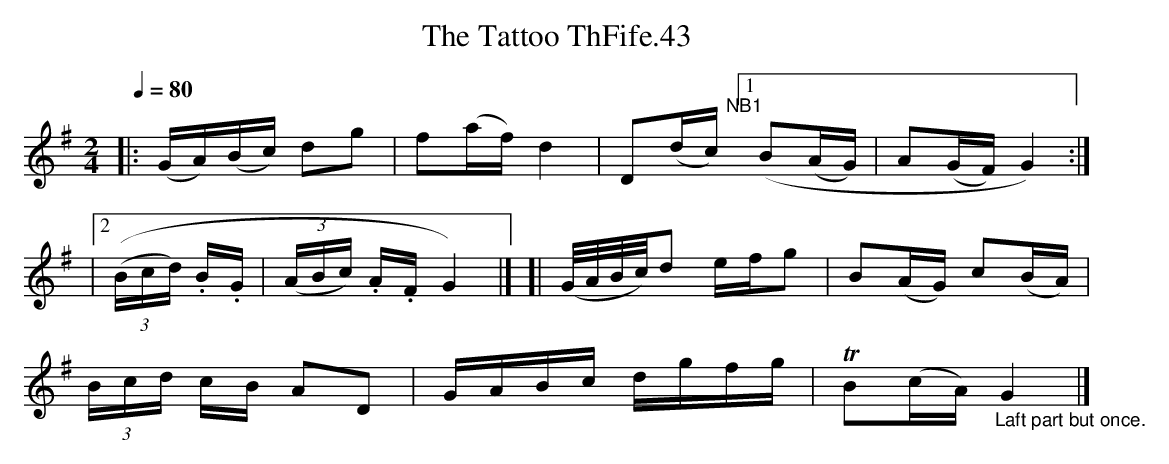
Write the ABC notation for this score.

X:1
T:Tattoo ThFife.43, The
M:2/4
L:1/8
Q:1/4=80
K:G
|: (G/A/)(B/c/) dg | f(a/f/) d2 | D(d/c/) "^NB1"[1 (B(A/G/) | A(G/F/) G2) :|
|2 (((3B/c/d/) .B/.G/ | ((3A/B/c/) .A/.F/ G2) |] [| (G//A//B//c//)d e/f/g | B(A/G/) c(B/A/) |
(3B/c/d/ c/B/ AD | G/A/B/c/ d/g/f/g/ | !trill!B(c/A/)"_Laft part but once." G2 |]
